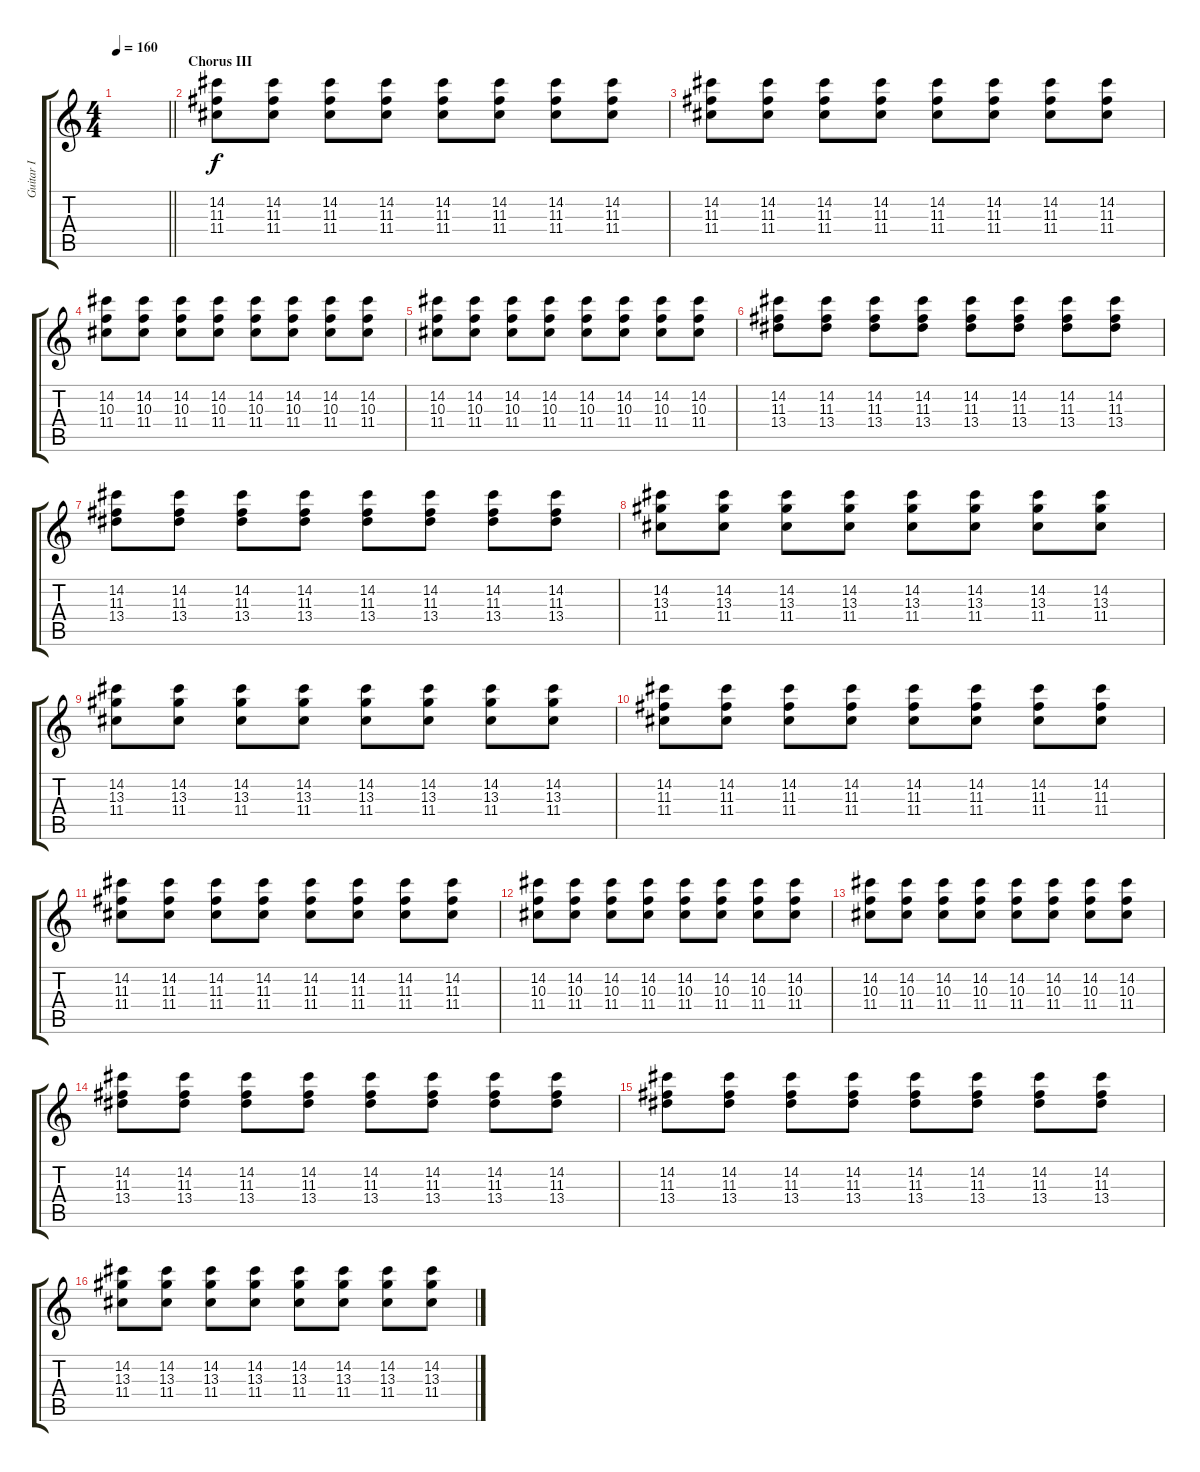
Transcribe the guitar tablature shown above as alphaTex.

\track ("Guitar I" "Guitar I") {instrument distortionguitar}
\staff {score tabs}
\tuning (E4 B3 G3 D3 A2 D2) {hide}
\ts (4 4)
\tempo 160
\clef g2
\barLineRight lightlight
\ks c
|
\section ("" "Chorus III")
(14.2 11.3 11.4).8{dy f} (14.2 11.3 11.4).8 (14.2 11.3 11.4).8 (14.2 11.3 11.4).8 (14.2 11.3 11.4).8 (14.2 11.3 11.4).8 (14.2 11.3 11.4).8 (14.2 11.3 11.4).8 |
(14.2 11.3 11.4).8 (14.2 11.3 11.4).8 (14.2 11.3 11.4).8 (14.2 11.3 11.4).8 (14.2 11.3 11.4).8 (14.2 11.3 11.4).8 (14.2 11.3 11.4).8 (14.2 11.3 11.4).8 |
(14.2 10.3 11.4).8 (14.2 10.3 11.4).8 (14.2 10.3 11.4).8 (14.2 10.3 11.4).8 (14.2 10.3 11.4).8 (14.2 10.3 11.4).8 (14.2 10.3 11.4).8 (14.2 10.3 11.4).8 |
(14.2 10.3 11.4).8 (14.2 10.3 11.4).8 (14.2 10.3 11.4).8 (14.2 10.3 11.4).8 (14.2 10.3 11.4).8 (14.2 10.3 11.4).8 (14.2 10.3 11.4).8 (14.2 10.3 11.4).8 |
(14.2 11.3 13.4).8 (14.2 11.3 13.4).8 (14.2 11.3 13.4).8 (14.2 11.3 13.4).8 (14.2 11.3 13.4).8 (14.2 11.3 13.4).8 (14.2 11.3 13.4).8 (14.2 11.3 13.4).8 |
(14.2 11.3 13.4).8 (14.2 11.3 13.4).8 (14.2 11.3 13.4).8 (14.2 11.3 13.4).8 (14.2 11.3 13.4).8 (14.2 11.3 13.4).8 (14.2 11.3 13.4).8 (14.2 11.3 13.4).8 |
(14.2 13.3 11.4).8 (14.2 13.3 11.4).8 (14.2 13.3 11.4).8 (14.2 13.3 11.4).8 (14.2 13.3 11.4).8 (14.2 13.3 11.4).8 (14.2 13.3 11.4).8 (14.2 13.3 11.4).8 |
(14.2 13.3 11.4).8 (14.2 13.3 11.4).8 (14.2 13.3 11.4).8 (14.2 13.3 11.4).8 (14.2 13.3 11.4).8 (14.2 13.3 11.4).8 (14.2 13.3 11.4).8 (14.2 13.3 11.4).8 |
(14.2 11.3 11.4).8 (14.2 11.3 11.4).8 (14.2 11.3 11.4).8 (14.2 11.3 11.4).8 (14.2 11.3 11.4).8 (14.2 11.3 11.4).8 (14.2 11.3 11.4).8 (14.2 11.3 11.4).8 |
(14.2 11.3 11.4).8 (14.2 11.3 11.4).8 (14.2 11.3 11.4).8 (14.2 11.3 11.4).8 (14.2 11.3 11.4).8 (14.2 11.3 11.4).8 (14.2 11.3 11.4).8 (14.2 11.3 11.4).8 |
(14.2 10.3 11.4).8 (14.2 10.3 11.4).8 (14.2 10.3 11.4).8 (14.2 10.3 11.4).8 (14.2 10.3 11.4).8 (14.2 10.3 11.4).8 (14.2 10.3 11.4).8 (14.2 10.3 11.4).8 |
(14.2 10.3 11.4).8 (14.2 10.3 11.4).8 (14.2 10.3 11.4).8 (14.2 10.3 11.4).8 (14.2 10.3 11.4).8 (14.2 10.3 11.4).8 (14.2 10.3 11.4).8 (14.2 10.3 11.4).8 |
(14.2 11.3 13.4).8 (14.2 11.3 13.4).8 (14.2 11.3 13.4).8 (14.2 11.3 13.4).8 (14.2 11.3 13.4).8 (14.2 11.3 13.4).8 (14.2 11.3 13.4).8 (14.2 11.3 13.4).8 |
(14.2 11.3 13.4).8 (14.2 11.3 13.4).8 (14.2 11.3 13.4).8 (14.2 11.3 13.4).8 (14.2 11.3 13.4).8 (14.2 11.3 13.4).8 (14.2 11.3 13.4).8 (14.2 11.3 13.4).8 |
(14.2 13.3 11.4).8 (14.2 13.3 11.4).8 (14.2 13.3 11.4).8 (14.2 13.3 11.4).8 (14.2 13.3 11.4).8 (14.2 13.3 11.4).8 (14.2 13.3 11.4).8 (14.2 13.3 11.4).8
